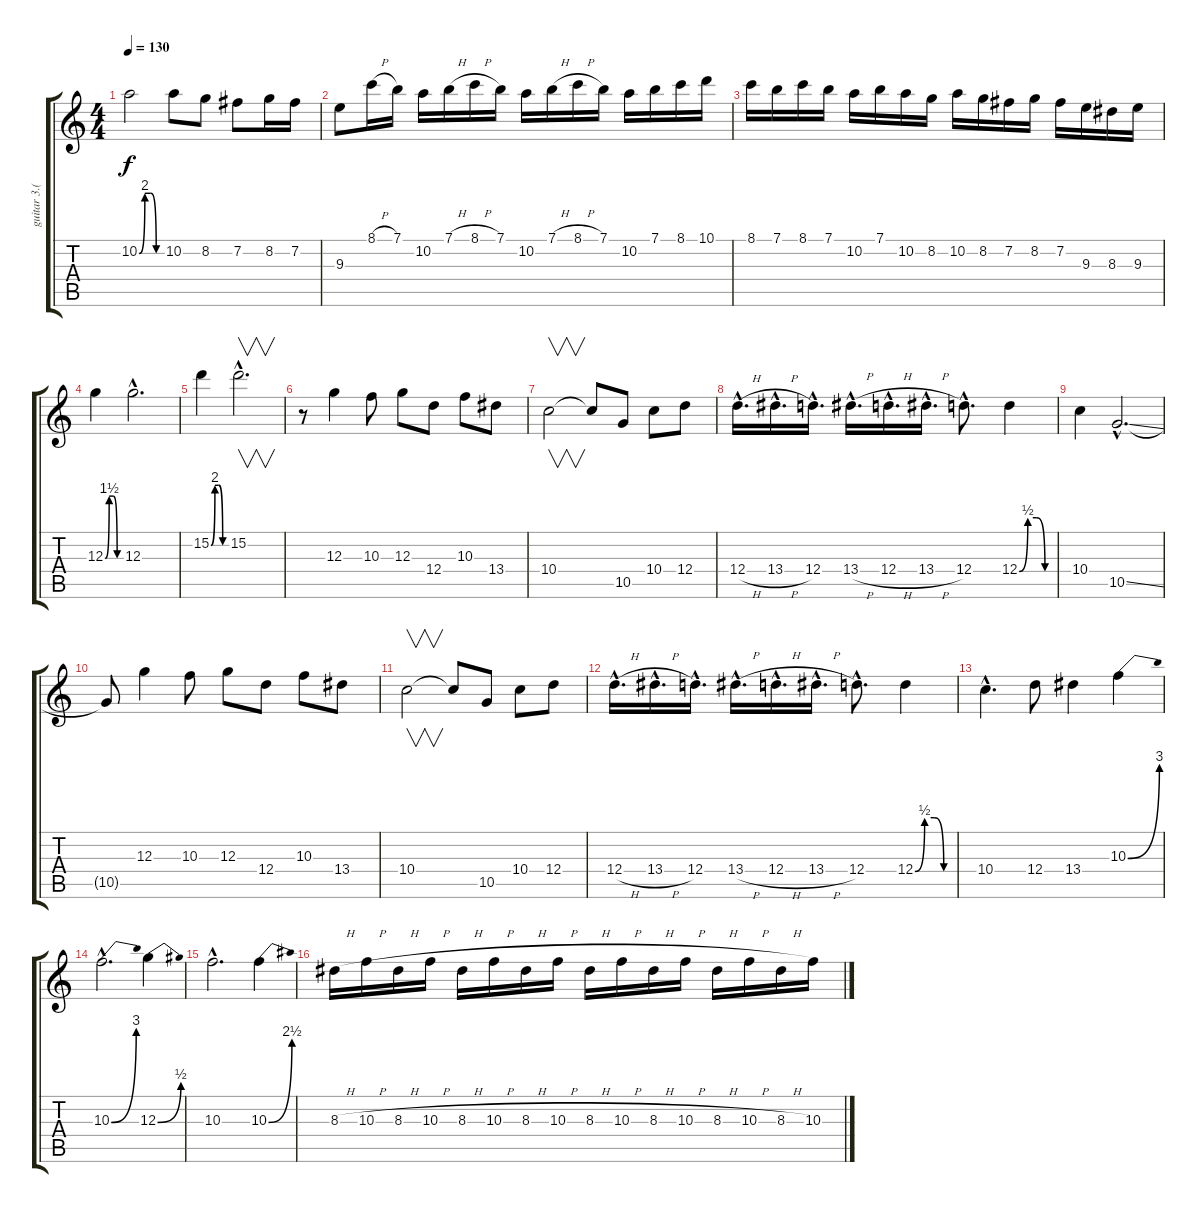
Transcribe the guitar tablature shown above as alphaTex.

\track ("guitar 3.(solos)" "guitar 3.(") {instrument distortionguitar}
\staff {score tabs}
\tuning (E4 B3 G3 D3 A2 E2) {hide}
\ts (4 4)
\tempo 130
\clef g2
\ks c
10.2{be (custom 0 0 15 8 30 8 45 0 60 0)}.2{dy f} 10.2.8 8.2.8 7.2.8 8.2.16 7.2.16 |
9.3.8 8.1{h}.16 7.1.16 10.2.16 7.1{h}.16 8.1{h}.16 7.1.16 10.2.16 7.1{h}.16 8.1{h}.16 7.1.16 10.2.16 7.1.16 8.1.16 10.1.16 |
8.1.16 7.1.16 8.1.16 7.1.16 10.2.16 7.1.16 10.2.16 8.2.16 10.2.16 8.2.16 7.2.16 8.2.16 7.2.16 9.3.16 8.3.16 9.3.16 |
12.3{be (custom 0 0 15 6 30 6 45 0 60 0)}.4 12.3{hac}.2{d} |
15.2{be (custom 0 0 15 8 30 8 45 0 60 0)}.4 15.2{hac}.2{v d} |
r.8 12.3.4 10.3.8 12.3.8 12.4.8 10.3.8 13.4.8 |
10.4.2{v} 10.4{t}.8 10.5.8 10.4.8 12.4.8 |
12.4{h hac}.16{d} 13.4{h hac}.16{d} 12.4{hac}.16{d} 13.4{h hac}.16{d} 12.4{h hac}.16{d} 13.4{h hac}.16{d} 12.4{hac}.8{d} 12.4{be (custom 0 0 15 2 30 2 45 0 60 0)}.4 |
10.4.4 10.5{ss hac}.2{d} |
10.5{t}.8 12.3.4 10.3.8 12.3.8 12.4.8 10.3.8 13.4.8 |
10.4.2{v} 10.4{t}.8 10.5.8 10.4.8 12.4.8 |
12.4{h hac}.16{d} 13.4{h hac}.16{d} 12.4{hac}.16{d} 13.4{h hac}.16{d} 12.4{h hac}.16{d} 13.4{h hac}.16{d} 12.4{hac}.8{d} 12.4{be (custom 0 0 15 2 30 2 45 0 60 0)}.4 |
10.4{hac}.4{d} 12.4.8 13.4.4 10.3{be (bend 0 0 60 12)}.4 |
10.3{be (bend 0 0 60 12) hac}.2{d} 12.3{be (bend 0 0 60 2)}.4 |
10.3{hac}.2{d} 10.3{be (bend 0 0 60 10)}.4 |
8.3{h}.16 10.3{h}.16 8.3{h}.16 10.3{h}.16 8.3{h}.16 10.3{h}.16 8.3{h}.16 10.3{h}.16 8.3{h}.16 10.3{h}.16 8.3{h}.16 10.3{h}.16 8.3{h}.16 10.3{h}.16 8.3{h}.16 10.3{h}.16
